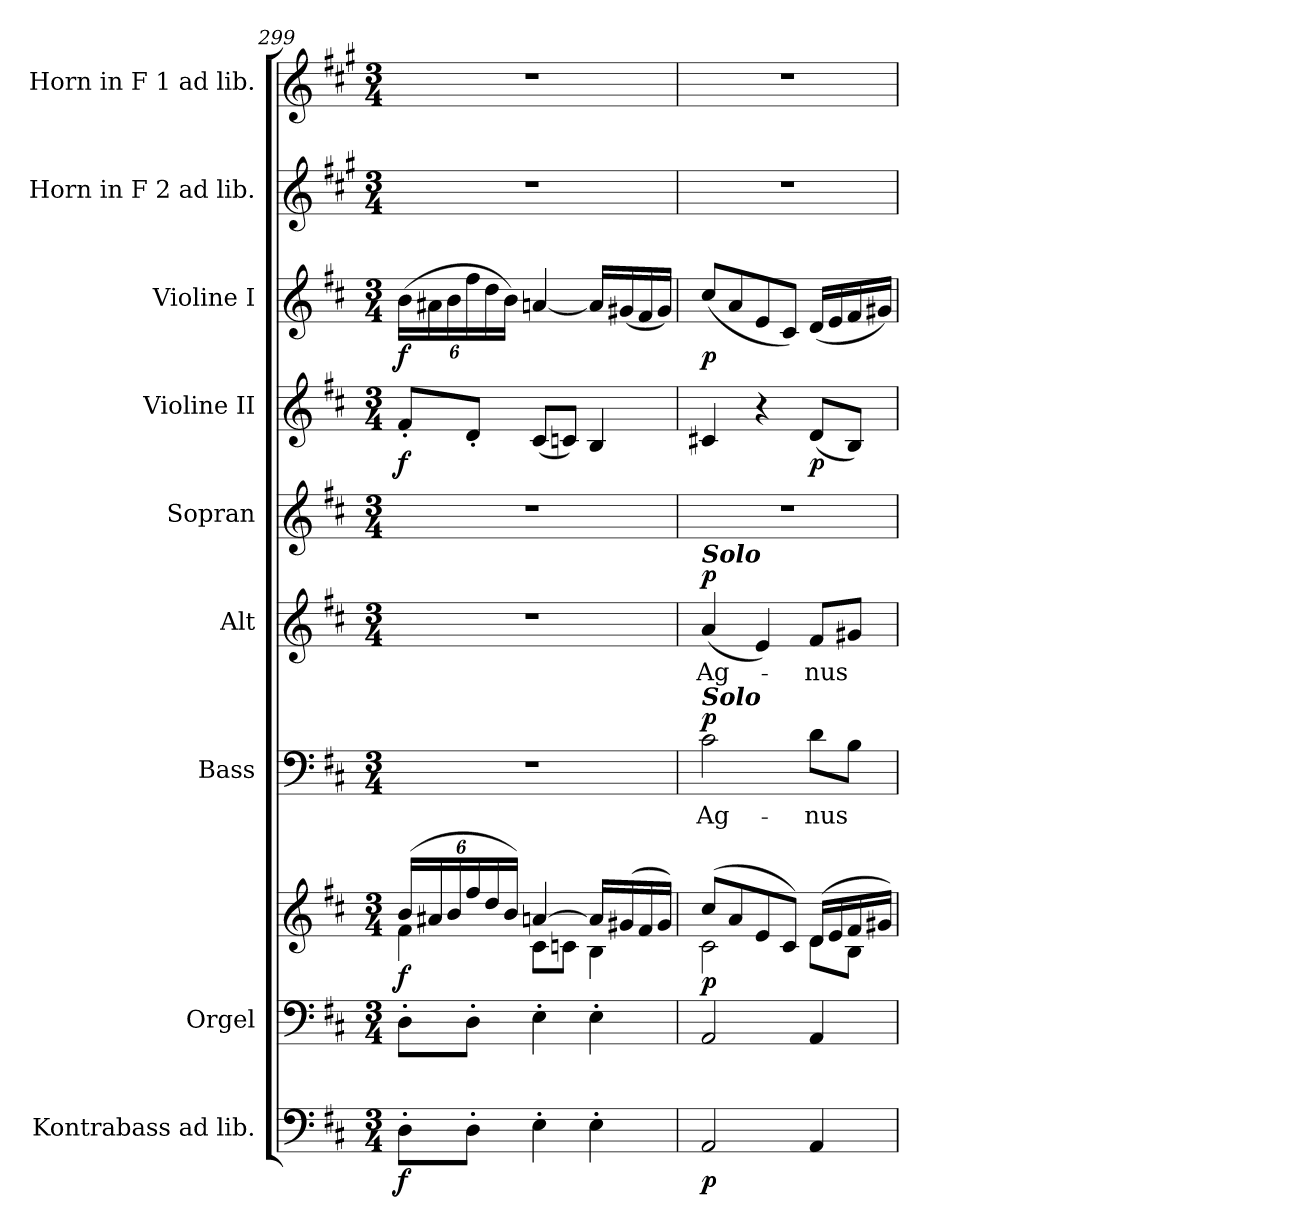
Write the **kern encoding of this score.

**kern	**dynam	**kern	**kern	**dynam	**kern	**text	**dynam	**kern	**text	**dynam	**kern	**kern	**dynam	**kern	**dynam	**kern	**kern
*part9	*part9	*part8	*part8	*part8	*part7	*part7	*part7	*part6	*part6	*part6	*part5	*part4	*part4	*part3	*part3	*part2	*part1
*staff10	*staff10	*staff9	*staff8	*staff8/9	*staff7	*staff7	*staff7	*staff6	*staff6	*staff6	*staff5	*staff4	*staff4	*staff3	*staff3	*staff2	*staff1
*I"Kontrabass ad lib.	*	*I"Orgel	*	*	*I"Bass	*	*	*I"Alt	*	*	*I"Sopran	*I"Violine II	*	*I"Violine I	*	*I"Horn in F 2 ad lib.	*I"Horn in F 1 ad lib.
*I'Kb.	*	*I'Org.	*	*	*I'B.	*	*	*I'A.	*	*	*I'S.	*I'Vl. II	*	*I'Vl. I	*	*	*
*clefF4	*	*clefF4	*clefG2	*	*clefF4	*	*	*clefG2	*	*	*clefG2	*clefG2	*	*clefG2	*	*clefG2	*clefG2
*ITrd7c12	*	*	*	*	*	*	*	*	*	*	*	*	*	*	*	*ITrd4c7	*ITrd4c7
*k[f#c#]	*	*k[f#c#]	*k[f#c#]	*	*k[f#c#]	*	*	*k[f#c#]	*	*	*k[f#c#]	*k[f#c#]	*	*k[f#c#]	*	*k[f#c#]	*k[f#c#]
*D:	*	*D:	*D:	*	*D:	*	*	*D:	*	*	*D:	*D:	*	*D:	*	*D:	*D:
*M3/4	*	*M3/4	*M3/4	*	*M3/4	*	*	*M3/4	*	*	*M3/4	*M3/4	*	*M3/4	*	*M3/4	*M3/4
=299	=299	=299	=299	=299	=299	=299	=299	=299	=299	=299	=299	=299	=299	=299	=299	=299	=299
*	*	*	*^	*	*	*	*	*	*	*	*	*	*	*	*	*	*
!	!LO:DY:b	!	!	!	!LO:DY:b	!	!	!	!	!	!	!	!	!LO:DY:b	!	!LO:DY:b	!	!
8DD'>\L	f	8D'>\L	(>24b/LL	4f#\	f	2.r	.	.	2.r	.	.	2.r	8f#'</L	f	(>24b\LL	f	2.r	2.r
.	.	.	24a#X/	.	.	.	.	.	.	.	.	.	.	.	24a#X\	.	.	.
.	.	.	24b/	.	.	.	.	.	.	.	.	.	.	.	24b\	.	.	.
8DD'>\J	.	8D'>\J	24ff#/	.	.	.	.	.	.	.	.	.	8d'</J	.	24ff#\	.	.	.
.	.	.	24dd/	.	.	.	.	.	.	.	.	.	.	.	24dd\	.	.	.
.	.	.	24b/JJ)	.	.	.	.	.	.	.	.	.	.	.	24b\JJ)	.	.	.
4EE'>\	.	4E'>\	[>4an/	8c#\L	.	.	.	.	.	.	.	.	(<8c#/L	.	[4an/	.	.	.
.	.	.	.	8cn\J	.	.	.	.	.	.	.	.	8cn/J)	.	.	.	.	.
4EE'>\	.	4E'>\	16a/LL]	4B\	.	.	.	.	.	.	.	.	4B/	.	16a/LL]	.	.	.
.	.	.	(>16g#X/	.	.	.	.	.	.	.	.	.	.	.	(<16g#X/	.	.	.
.	.	.	16f#/	.	.	.	.	.	.	.	.	.	.	.	16f#/	.	.	.
.	.	.	16g#/JJ)	.	.	.	.	.	.	.	.	.	.	.	16g#/JJ)	.	.	.
=300	=300	=300	=300	=300	=300	=300	=300	=300	=300	=300	=300	=300	=300	=300	=300	=300	=300	=300
!	!	!	!	!	!	!	!	!	!LO:TX:a:Bi:t=Solo	!	!	!	!	!	!	!	!	!
!	!	!	!	!	!	!LO:TX:a:Bi:t=Solo	!	!	!	!	!	!	!	!	!	!	!	!
!	!LO:DY:b	!	!	!	!LO:DY:b	!	!LO:LY:b	!LO:DY:a	!	!LO:LY:b	!LO:DY:a	!	!	!	!	!LO:DY:b	!	!
2AAA/	p	2AA/	(>8cc#/L	2c#\	p	2c#\	Ag-	p	(<4a/	Ag-	p	2.r	4c#X/	.	(<8cc#/L	p	2.r	2.r
.	.	.	8a/	.	.	.	.	.	.	.	.	.	.	.	8a/	.	.	.
.	.	.	8e/	.	.	.	.	.	4e/)	.	.	.	4r	.	8e/	.	.	.
.	.	.	8c#/J)	.	.	.	.	.	.	.	.	.	.	.	8c#/J)	.	.	.
!	!	!	!	!	!	!	!LO:LY:b	!	!	!LO:LY:b	!	!	!	!LO:DY:b	!	!	!	!
4AAA/	.	4AA/	(>16d/LL	8d\L	.	8d\L	-nus	.	8f#/L	-nus	.	.	(<8d/L	p	(<16d/LL	.	.	.
.	.	.	16e/	.	.	.	.	.	.	.	.	.	.	.	16e/	.	.	.
.	.	.	16f#/	8B\J	.	8B\J	.	.	8g#X/J	.	.	.	8B/J)	.	16f#/	.	.	.
.	.	.	16g#X/JJ)	.	.	.	.	.	.	.	.	.	.	.	16g#X/JJ)	.	.	.
*	*	*	*v	*v	*	*	*	*	*	*	*	*	*	*	*	*	*	*
=	=	=	=	=	=	=	=	=	=	=	=	=	=	=	=	=	=
*-	*-	*-	*-	*-	*-	*-	*-	*-	*-	*-	*-	*-	*-	*-	*-	*-	*-
